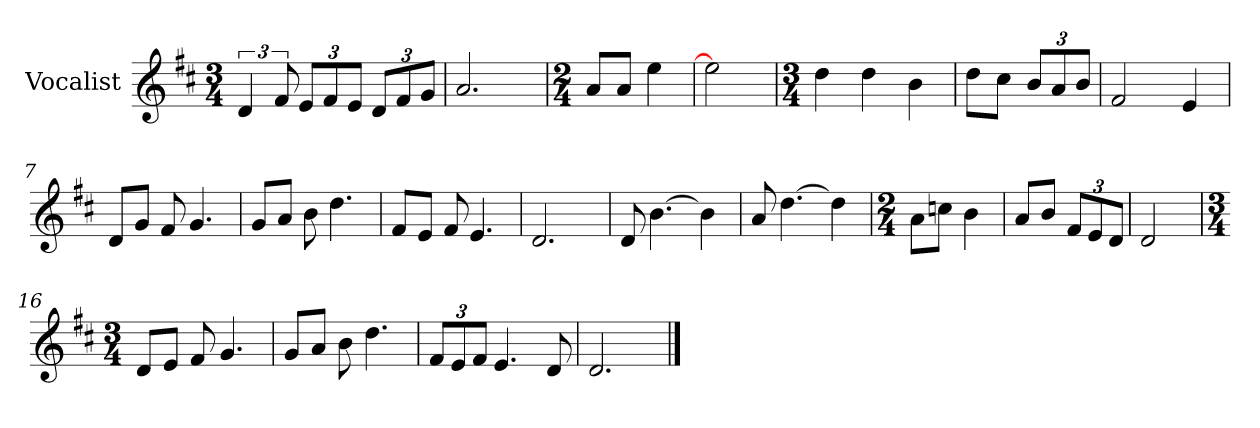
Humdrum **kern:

**kern
*part1
*staff1
*I"Vocalist
*k[f#c#]
*D:
*M3/4
=
6d
12f#
12eL
12f#
12eJ
12dL
12f#
12gJ
=1
2.a
=2
*M2/4
8aL
8aJ
4ee
=3
2ee]
=4
*M3/4
4dd
4dd
4b
=5
8ddL
8cc#J
12bL
12a
12bJ
=6
2f#
4e
=7
8dL
8gJ
8f#
4.g
=8
8gL
8aJ
8b
4.dd
=9
8f#L
8eJ
8f#
4.e
=10
2.d
=11
8d
[4.b
4b]
=12
8a
[4.dd
4dd]
=13
*M2/4
8aL
8ccnJ
4b
=14
8aL
8bJ
12f#L
12e
12dJ
=15
2d
=16
*M3/4
8dL
8eJ
8f#
4.g
=17
8gL
8aJ
8b
4.dd
=18
12f#L
12e
12f#J
4.e
8d
=19
2.d
==
*-
